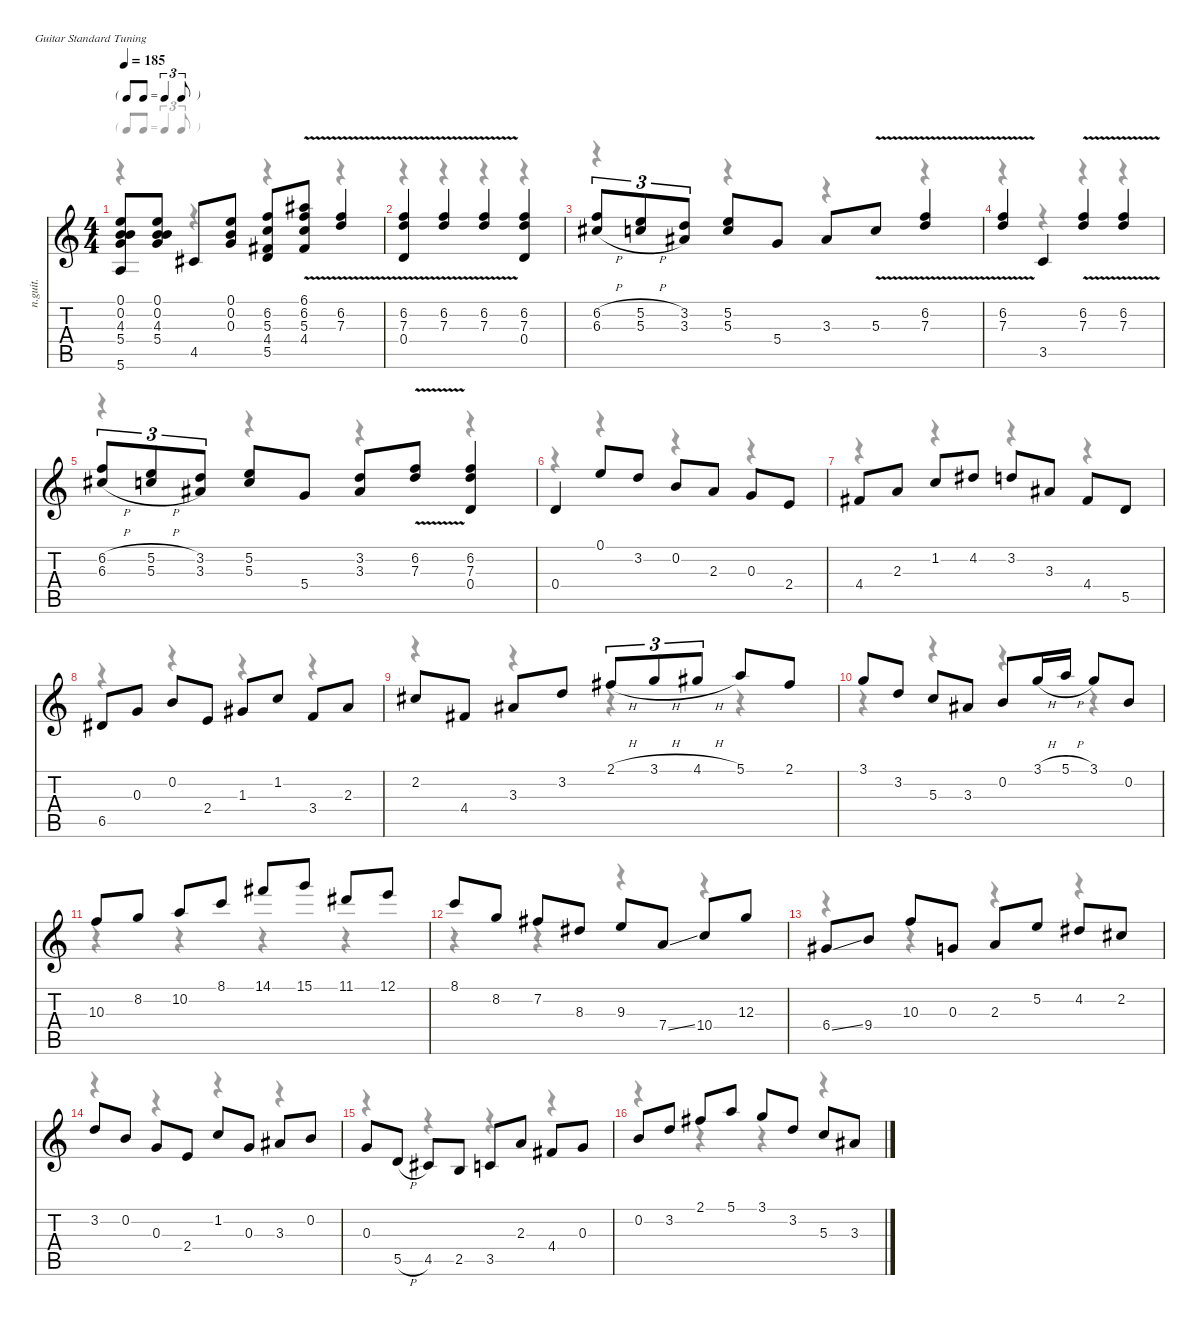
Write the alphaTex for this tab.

\defaultSystemsLayout 4
\hideDynamics
\bracketExtendMode nobrackets
\otherSystemsTrackNameOrientation horizontal
\track ("Track 1" "n.guit.") {instrument acousticguitarnylon}
\staff {score tabs}
\tuning (E4 B3 G3 D3 A2 E2)
\voice
\ts (4 4)
\tf triplet8th
\tempo 185
\clef g2
\ks c
(0.1 0.2 4.3 5.4 5.6).8{dy f beam Up} (0.1 0.2 4.3 5.4).8{beam Up} 4.5{acc #}.8{beam Up} (0.1 0.2 0.3).8{beam Up} (6.2 5.3 4.4{acc #} 5.5).8{beam Up} (6.1{v acc #} 6.2{v} 5.3{v} 4.4{v acc #}).8{beam Up} (6.2{v} 7.3{v}).4{beam Up} |
(6.2{v} 7.3{v} 0.4{v}).4{beam Up} (6.2{v} 7.3{v}).4{beam Up} (6.2{v} 7.3{v}).4{beam Up} (6.2 7.3 0.4).4{beam Up} |
(6.2{h} 6.3{h acc #}).8{tu (3 2) beam Up} (5.2{h} 5.3{h}).8{tu (3 2) beam Up} (3.2 3.3{acc #}).8{tu (3 2) beam Up} (5.2 5.3).8{beam Up} 5.4.8{beam Up} 3.3{acc #}.8{beam Up} 5.3{v}.8{beam Up} (6.2{v} 7.3{v}).4{beam Up} |
(6.2{v} 7.3{v}).4{beam Up} 3.5.4{beam Up} (6.2{v} 7.3{v}).4{beam Up} (6.2{v} 7.3{v}).4{beam Up} |
(6.2{h} 6.3{h acc #}).8{tu (3 2) beam Up} (5.2{h} 5.3{h}).8{tu (3 2) beam Up} (3.2 3.3{acc #}).8{tu (3 2) beam Up} (5.2 5.3).8{beam Up} 5.4.8{beam Up} (3.2 3.3{acc #}).8{beam Up} (6.2{v} 7.3{v}).8{beam Up} (6.2 7.3 0.4).4{beam Up} |
0.4.4{beam Up} 0.1.8{beam Up} 3.2.8{beam Up} 0.2.8{beam Up} 2.3.8{beam Up} 0.3.8{beam Up} 2.4.8{beam Up} |
4.4{acc #}.8{beam Up} 2.3.8{beam Up} 1.2.8{beam Up} 4.2{acc #}.8{beam Up} 3.2.8{beam Up} 3.3{acc #}.8{beam Up} 4.4{acc #}.8{beam Up} 5.5.8{beam Up} |
6.5{acc #}.8{beam Up} 0.3.8{beam Up} 0.2.8{beam Up} 2.4.8{beam Up} 1.3{acc #}.8{beam Up} 1.2.8{beam Up} 3.4.8{beam Up} 2.3.8{beam Up} |
2.2{acc #}.8{beam Up} 4.4{acc #}.8{beam Up} 3.3{acc #}.8{beam Up} 3.2.8{beam Up} 2.1{h acc #}.8{tu (3 2) beam Up} 3.1{h}.8{tu (3 2) beam Up} 4.1{h acc #}.8{tu (3 2) beam Up} 5.1.8{beam Up} 2.1{acc #}.8{beam Up} |
3.1.8{beam Up} 3.2.8{beam Up} 5.3.8{beam Up} 3.3{acc #}.8{beam Up} 0.2.8{beam Up} 3.1{h}.16{beam Up} 5.1{h}.16{beam Up} 3.1.8{beam Up} 0.2.8{beam Up} |
10.3.8{beam Up} 8.2.8{beam Up} 10.2.8{beam Up} 8.1.8{beam Up} 14.1{acc #}.8{beam Up} 15.1.8{beam Up} 11.1{acc #}.8{beam Up} 12.1.8{beam Up} |
8.1.8{beam Up} 8.2.8{beam Up} 7.2{acc #}.8{beam Up} 8.3{acc #}.8{beam Up} 9.3.8{beam Up} 7.4{ss}.8{beam Up} 10.4.8{beam Up} 12.3.8{beam Up} |
6.4{ss acc #}.8{beam Up} 9.4.8{beam Up} 10.3.8{beam Up} 0.3.8{beam Up} 2.3.8{beam Up} 5.2.8{beam Up} 4.2{acc #}.8{beam Up} 2.2{acc #}.8{beam Up} |
3.2.8{beam Up} 0.2.8{beam Up} 0.3.8{beam Up} 2.4.8{beam Up} 1.2.8{beam Up} 0.3.8{beam Up} 3.3{acc #}.8{beam Up} 0.2.8{beam Up} |
0.3.8{beam Up} 5.5{h}.8{beam Up} 4.5{acc #}.8{beam Up} 2.5.8{beam Up} 3.5.8{beam Up} 2.3.8{beam Up} 4.4{acc #}.8{beam Up} 0.3.8{beam Up} |
0.2.8{beam Up} 3.2.8{beam Up} 2.1{acc #}.8{beam Up} 5.1.8{beam Up} 3.1.8{beam Up} 3.2.8{beam Up} 5.3.8{beam Up} 3.3{acc #}.8{beam Up}
\voice
\clef g2
\ottava regular
\simile none
\ks c
r.4{dy mf beam Down} r.4{beam Down} r.4{beam Down} r.4{beam Down} |
r.4{beam Down} r.4{beam Down} r.4{beam Down} r.4{beam Down} |
r.4{beam Down} r.4{beam Down} r.4{beam Down} r.4{beam Down} |
r.4{beam Down} r.4{beam Down} r.4{beam Down} r.4{beam Down} |
r.4{beam Down} r.4{beam Down} r.4{beam Down} r.4{beam Down} |
r.4{beam Down} r.4{beam Down} r.4{beam Down} r.4{beam Down} |
r.4{beam Down} r.4{beam Down} r.4{beam Down} r.4{beam Down} |
r.4{beam Down} r.4{beam Down} r.4{beam Down} r.4{beam Down} |
r.4{beam Down} r.4{beam Down} r.4{beam Down} r.4{beam Down} |
r.4{beam Down} r.4{beam Down} r.4{beam Down} r.4{beam Down} |
r.4{beam Down} r.4{beam Down} r.4{beam Down} r.4{beam Down} |
r.4{beam Down} r.4{beam Down} r.4{beam Down} r.4{beam Down} |
r.4{beam Down} r.4{beam Down} r.4{beam Down} r.4{beam Down} |
r.4{beam Down} r.4{beam Down} r.4{beam Down} r.4{beam Down} |
r.4{beam Down} r.4{beam Down} r.4{beam Down} r.4{beam Down} |
r.4{beam Down} r.4{beam Down} r.4{beam Down} r.4{beam Down}
